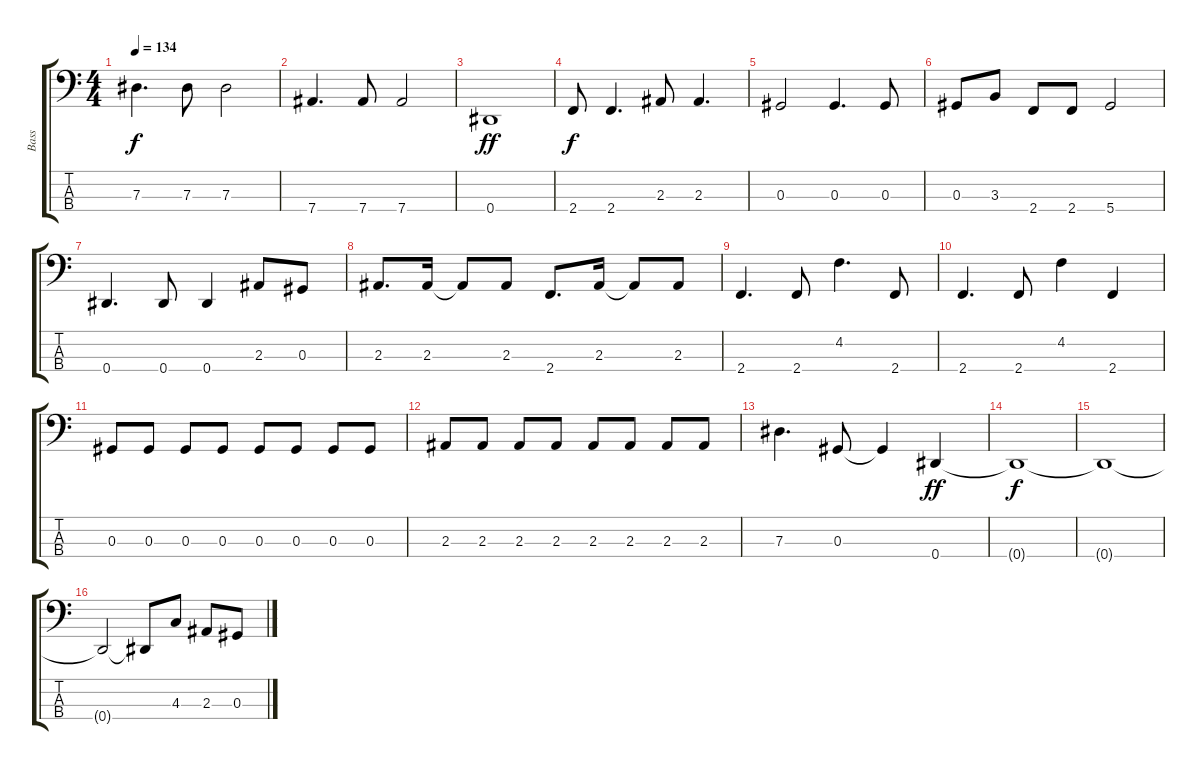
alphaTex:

\track ("Bass" "Bass") {instrument electricbasspick}
\staff {score tabs}
\tuning (Gb2 Db2 Ab1 Eb1) {hide}
\ts (4 4)
\tempo 134
\clef f4
\ks c
7.3.4{d dy f} 7.3.8 7.3.2 |
7.4.4{d} 7.4.8 7.4.2 |
0.4.1{dy ff} |
2.4.8{dy f} 2.4.4{d} 2.3.8 2.3.4{d} |
0.3.2 0.3.4{d} 0.3.8 |
0.3.8 3.3.8 2.4.8 2.4.8 5.4.2 |
0.4.4{d} 0.4.8 0.4.4 2.3.8 0.3.8 |
2.3.8{d} 2.3.16 2.3{t}.8 2.3.8 2.4.8{d} 2.3.16 2.3{t}.8 2.3.8 |
2.4.4{d} 2.4.8 4.2.4{d} 2.4.8 |
2.4.4{d} 2.4.8 4.2.4 2.4.4 |
0.3.8 0.3.8 0.3.8 0.3.8 0.3.8 0.3.8 0.3.8 0.3.8 |
2.3.8 2.3.8 2.3.8 2.3.8 2.3.8 2.3.8 2.3.8 2.3.8 |
7.3.4{d} 0.3.8 0.3{t}.4 0.4.4{dy ff} |
0.4{t}.1{dy f} |
0.4{t}.1 |
0.4{t}.2 0.4{t}.8 4.3.8 2.3.8 0.3.8
